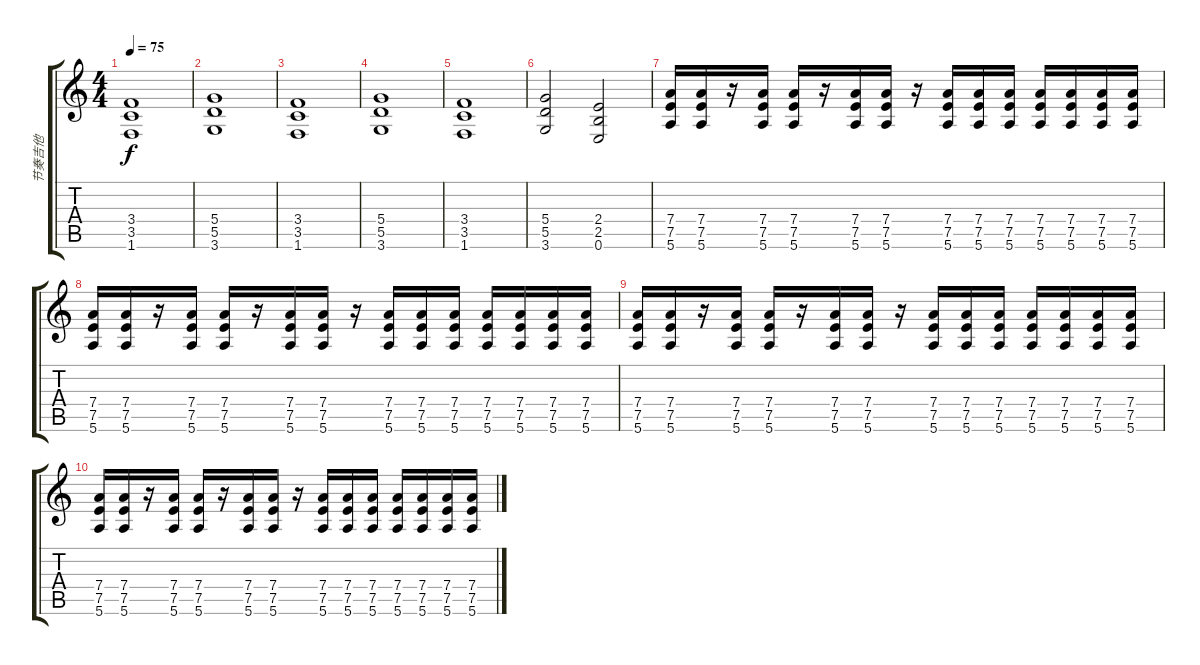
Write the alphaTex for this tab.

\track ("节奏吉他" "节奏吉他") {instrument distortionguitar}
\staff {score tabs}
\tuning (E4 B3 G3 D3 A2 E2) {hide}
\ts (4 4)
\tempo 75
\clef g2
\ks c
(3.4 3.5 1.6).1{dy f} |
(5.4 5.5 3.6).1 |
(3.4 3.5 1.6).1 |
(5.4 5.5 3.6).1 |
(3.4 3.5 1.6).1 |
(5.4 5.5 3.6).2 (2.4 2.5 0.6).2 |
(7.4 7.5 5.6).16 (7.4 7.5 5.6).16 r.16 (7.4 7.5 5.6).16 (7.4 7.5 5.6).16 r.16 (7.4 7.5 5.6).16 (7.4 7.5 5.6).16 r.16 (7.4 7.5 5.6).16 (7.4 7.5 5.6).16 (7.4 7.5 5.6).16 (7.4 7.5 5.6).16 (7.4 7.5 5.6).16 (7.4 7.5 5.6).16 (7.4 7.5 5.6).16 |
(7.4 7.5 5.6).16 (7.4 7.5 5.6).16 r.16 (7.4 7.5 5.6).16 (7.4 7.5 5.6).16 r.16 (7.4 7.5 5.6).16 (7.4 7.5 5.6).16 r.16 (7.4 7.5 5.6).16 (7.4 7.5 5.6).16 (7.4 7.5 5.6).16 (7.4 7.5 5.6).16 (7.4 7.5 5.6).16 (7.4 7.5 5.6).16 (7.4 7.5 5.6).16 |
(7.4 7.5 5.6).16 (7.4 7.5 5.6).16 r.16 (7.4 7.5 5.6).16 (7.4 7.5 5.6).16 r.16 (7.4 7.5 5.6).16 (7.4 7.5 5.6).16 r.16 (7.4 7.5 5.6).16 (7.4 7.5 5.6).16 (7.4 7.5 5.6).16 (7.4 7.5 5.6).16 (7.4 7.5 5.6).16 (7.4 7.5 5.6).16 (7.4 7.5 5.6).16 |
(7.4 7.5 5.6).16 (7.4 7.5 5.6).16 r.16 (7.4 7.5 5.6).16 (7.4 7.5 5.6).16 r.16 (7.4 7.5 5.6).16 (7.4 7.5 5.6).16 r.16 (7.4 7.5 5.6).16 (7.4 7.5 5.6).16 (7.4 7.5 5.6).16 (7.4 7.5 5.6).16 (7.4 7.5 5.6).16 (7.4 7.5 5.6).16 (7.4 7.5 5.6).16
